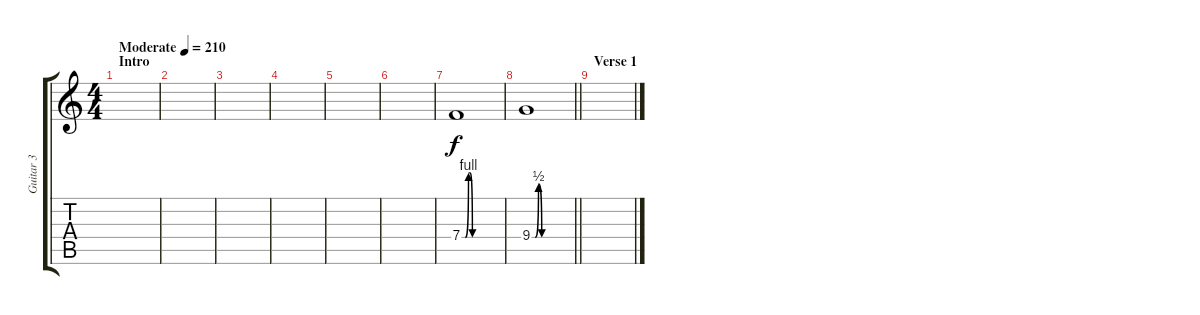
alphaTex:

\track ("Guitar 3" "Guitar 3") {instrument distortionguitar}
\staff {score tabs}
\tuning (C4 G3 Eb3 Bb2 F2 C2) {hide}
\ts (4 4)
\section ("" "Intro")
\tempo (210 "Moderate")
\clef g2
\ks c
|
|
|
|
|
|
7.4{be (custom 0 0 5 0 10 4 12 4 16 0 30 0 60 0)}.1 |
\barLineRight lightlight
9.4{be (custom 0 0 5 0 10 2 15 0 30 0 60 0)}.1 |
\section ("" "Verse 1")
